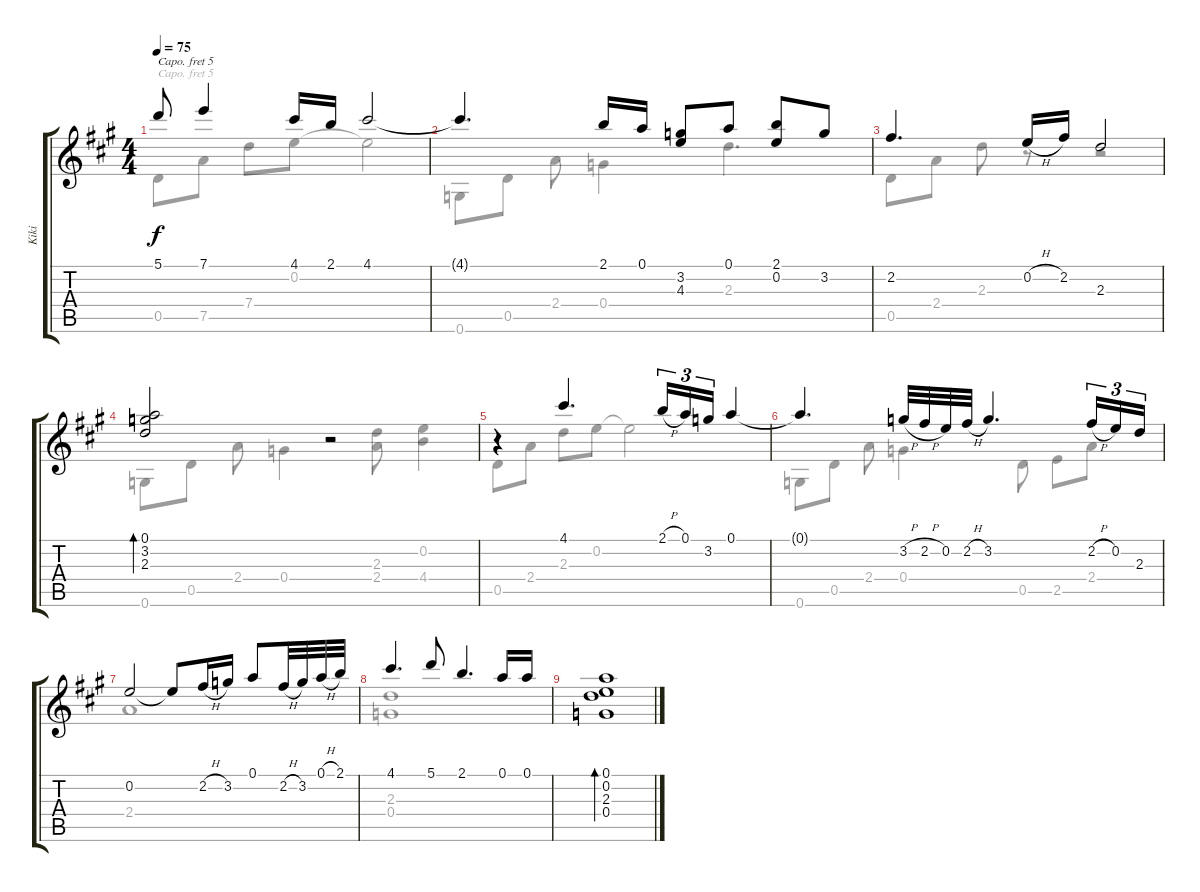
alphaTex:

\track ("Kiki" "Kiki") {instrument acousticguitarnylon}
\staff {score tabs}
\capo 5
\tuning (E4 B3 G3 D3 A2 D2) {hide}
\voice
\ts (4 4)
\tempo 75
\clef g2
\ks a
5.1.8{dy f} 7.1.4 4.1.16 2.1.16 4.1.2 |
4.1{t}.4{d} 2.1.16 0.1.16 (3.2 4.3).8 0.1.8 (2.1 0.2).8 3.2.8 |
2.2.4{d} 0.2{h}.16 2.2.16 2.3.2 |
(0.1 3.2 2.3).2{bd 60} r.2 |
r.4 4.1.4{d} 2.1{h}.16{tu (3 2)} 0.1.16{tu (3 2)} 3.2.16{tu (3 2)} 0.1.4 |
0.1{t}.4{d} 3.2{h}.32 2.2{h}.32 0.2.32 2.2{h}.32 3.2.4{d} 2.2{h}.16{tu (3 2)} 0.2.16{tu (3 2)} 2.3.16{tu (3 2)} |
0.2.2 0.2{t}.8 2.2{h}.16 3.2.16 0.1.8 2.2{h}.32 3.2.32 0.1{h}.32 2.1.32 |
4.1.4{d} 5.1.8 2.1.4{d} 0.1.16 0.1.16 |
(0.1 0.2 2.3 0.4).1{bd 240}
\voice
\clef g2
\ottava regular
\simile none
\ks a
0.5.8{dy f} 7.5.8 7.4.8 0.2.8 0.2{t}.2 |
0.6.8 0.5.8 2.4.8 0.4.4 2.3.4{d} |
0.5.8 2.4.8 2.3.8 r.8 r.2 |
0.6.8 0.5.8 2.4.8 0.4.4 (2.3 2.4).8 (0.2 4.4).4 |
0.5.8 2.4.8 2.3.8 0.2.8 0.2{t}.2 |
0.6.8 0.5.8 2.4.8 0.4.4 0.5.8 2.5.8 2.4.8 |
2.4.1 |
(2.3 0.4).1 |
